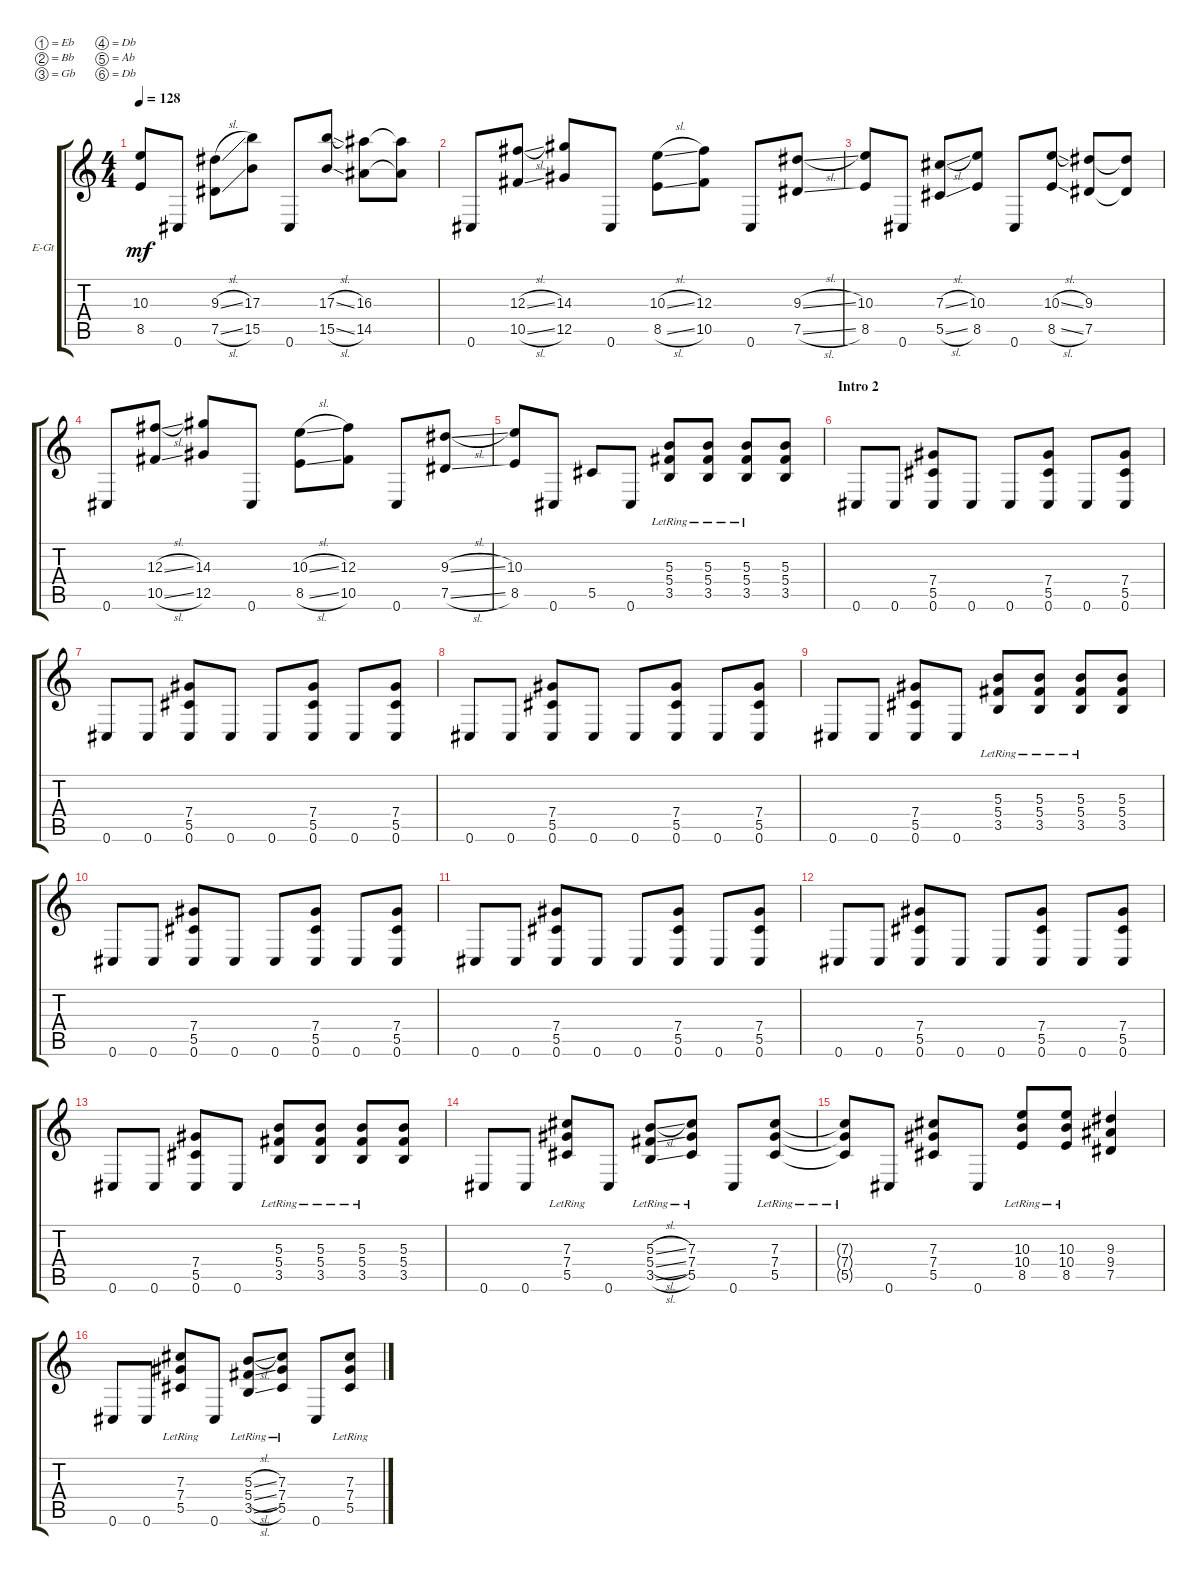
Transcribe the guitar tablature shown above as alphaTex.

\defaultSystemsLayout 4
\bracketExtendMode groupsimilarinstruments
\firstSystemTrackNameOrientation horizontal
\otherSystemsTrackNameOrientation horizontal
\track ("backing guitar 2" "E-Gt") {instrument electricguitarclean}
\staff {score tabs}
\tuning (Eb4 Bb3 Gb3 Db3 Ab2 Db2)
\ts (4 4)
\tempo 128
\clef g2
\ks c
(8.5 10.3).8{dy mf} 0.6.8 (7.5{sl} 9.3{sl}).8 (15.5 17.3).8 0.6.8 (15.5{sl} 17.3{sl}).8 (14.5 16.3).8 (14.5{t} 16.3{t}).8 |
0.6.8 (10.5{sl} 12.3{sl}).8 (12.5 14.3).8 0.6.8 (8.5{sl} 10.3{sl}).8 (10.5 12.3).8 0.6.8 (7.5{sl} 9.3{sl}).8 |
(8.5 10.3).8 0.6.8 (5.5{sl} 7.3{sl}).8 (8.5 10.3).8 0.6.8 (8.5{sl} 10.3{sl}).8 (7.5 9.3).8 (7.5{t} 9.3{t}).8 |
0.6.8 (10.5{sl} 12.3{sl}).8 (12.5 14.3).8 0.6.8 (8.5{sl} 10.3{sl}).8 (10.5 12.3).8 0.6.8 (7.5{sl} 9.3{sl}).8 |
(8.5 10.3).8 0.6.8 5.5.8 0.6.8 (3.5{lr} 5.4{lr} 5.3{lr}).8 (3.5{lr} 5.3{lr} 5.4{lr}).8 (3.5{lr} 5.3{lr} 5.4{lr}).8 (3.5 5.3 5.4).8 |
\section ("" "Intro 2")
0.6.8 0.6.8 (7.4 5.5 0.6).8 0.6.8 0.6.8 (0.6 5.5 7.4).8 0.6.8 (0.6 5.5 7.4).8 |
0.6.8 0.6.8 (7.4 5.5 0.6).8 0.6.8 0.6.8 (0.6 5.5 7.4).8 0.6.8 (0.6 5.5 7.4).8 |
0.6.8 0.6.8 (7.4 5.5 0.6).8 0.6.8 0.6.8 (0.6 5.5 7.4).8 0.6.8 (0.6 5.5 7.4).8 |
0.6.8 0.6.8 (0.6 5.5 7.4).8 0.6.8 (3.5{lr} 5.4{lr} 5.3{lr}).8 (3.5{lr} 5.4{lr} 5.3{lr}).8 (3.5{lr} 5.4{lr} 5.3{lr}).8 (3.5 5.4 5.3).8 |
0.6.8 0.6.8 (7.4 5.5 0.6).8 0.6.8 0.6.8 (0.6 5.5 7.4).8 0.6.8 (0.6 5.5 7.4).8 |
0.6.8 0.6.8 (7.4 5.5 0.6).8 0.6.8 0.6.8 (0.6 5.5 7.4).8 0.6.8 (0.6 5.5 7.4).8 |
0.6.8 0.6.8 (7.4 5.5 0.6).8 0.6.8 0.6.8 (0.6 5.5 7.4).8 0.6.8 (0.6 5.5 7.4).8 |
0.6.8 0.6.8 (0.6 5.5 7.4).8 0.6.8 (3.5{lr} 5.4{lr} 5.3{lr}).8 (3.5{lr} 5.4{lr} 5.3{lr}).8 (3.5{lr} 5.4{lr} 5.3{lr}).8 (3.5 5.4 5.3).8 |
0.6.8 0.6.8 (5.5{lr} 7.4{lr} 7.3{lr}).8 0.6.8 (3.5{sl lr} 5.4{sl lr} 5.3{sl lr}).8 (7.3{lr} 7.4{lr} 5.5{lr}).8 0.6.8 (5.5{lr} 7.4{lr} 7.3{lr}).8 |
(5.5{lr t} 7.4{lr t} 7.3{lr t}).8 0.6.8 (5.5 7.4 7.3).8 0.6.8 (10.3{lr} 10.4{lr} 8.5{lr}).8 (8.5{lr} 10.4{lr} 10.3{lr}).8 (7.5 9.4 9.3).4 |
0.6.8 0.6.8 (5.5{lr} 7.4{lr} 7.3{lr}).8 0.6.8 (3.5{sl lr} 5.4{sl lr} 5.3{sl lr}).8 (7.3{lr} 7.4{lr} 5.5{lr}).8 0.6.8 (5.5{lr} 7.4{lr} 7.3{lr}).8
